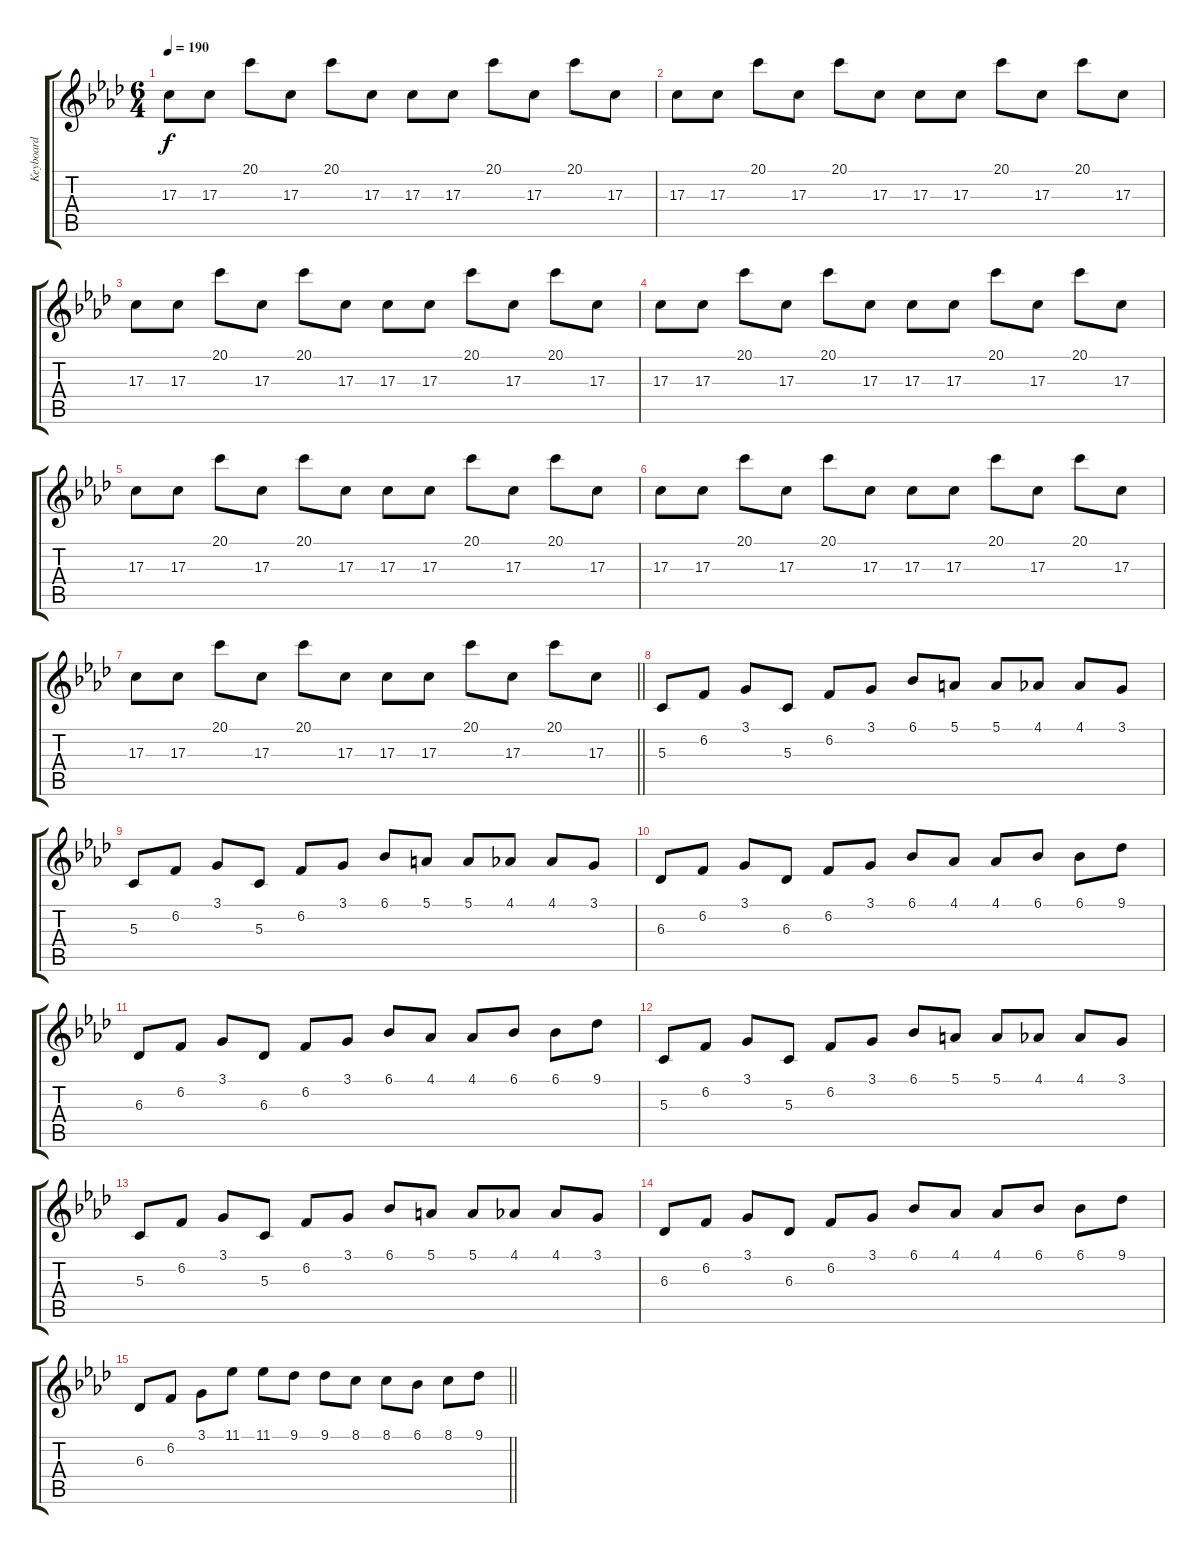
\track ("Keyboard" "Keyboard") {instrument musicbox}
\staff {score tabs}
\tuning (E4 B3 G3 D3 A2 E2) {hide}
\ts (6 4)
\tempo 190
\clef g2
\ks fminor
17.3.8{dy f} 17.3.8 20.1.8 17.3.8 20.1.8 17.3.8 17.3.8 17.3.8 20.1.8 17.3.8 20.1.8 17.3.8 |
17.3.8 17.3.8 20.1.8 17.3.8 20.1.8 17.3.8 17.3.8 17.3.8 20.1.8 17.3.8 20.1.8 17.3.8 |
17.3.8 17.3.8 20.1.8 17.3.8 20.1.8 17.3.8 17.3.8 17.3.8 20.1.8 17.3.8 20.1.8 17.3.8 |
17.3.8 17.3.8 20.1.8 17.3.8 20.1.8 17.3.8 17.3.8 17.3.8 20.1.8 17.3.8 20.1.8 17.3.8 |
17.3.8 17.3.8 20.1.8 17.3.8 20.1.8 17.3.8 17.3.8 17.3.8 20.1.8 17.3.8 20.1.8 17.3.8 |
17.3.8 17.3.8 20.1.8 17.3.8 20.1.8 17.3.8 17.3.8 17.3.8 20.1.8 17.3.8 20.1.8 17.3.8 |
\barLineRight lightlight
17.3.8 17.3.8 20.1.8 17.3.8 20.1.8 17.3.8 17.3.8 17.3.8 20.1.8 17.3.8 20.1.8 17.3.8 |
5.3.8 6.2.8 3.1.8 5.3.8 6.2.8 3.1.8 6.1.8 5.1.8 5.1.8 4.1.8 4.1.8 3.1.8 |
5.3.8 6.2.8 3.1.8 5.3.8 6.2.8 3.1.8 6.1.8 5.1.8 5.1.8 4.1.8 4.1.8 3.1.8 |
6.3.8 6.2.8 3.1.8 6.3.8 6.2.8 3.1.8 6.1.8 4.1.8 4.1.8 6.1.8 6.1.8 9.1.8 |
6.3.8 6.2.8 3.1.8 6.3.8 6.2.8 3.1.8 6.1.8 4.1.8 4.1.8 6.1.8 6.1.8 9.1.8 |
5.3.8 6.2.8 3.1.8 5.3.8 6.2.8 3.1.8 6.1.8 5.1.8 5.1.8 4.1.8 4.1.8 3.1.8 |
5.3.8 6.2.8 3.1.8 5.3.8 6.2.8 3.1.8 6.1.8 5.1.8 5.1.8 4.1.8 4.1.8 3.1.8 |
6.3.8 6.2.8 3.1.8 6.3.8 6.2.8 3.1.8 6.1.8 4.1.8 4.1.8 6.1.8 6.1.8 9.1.8 |
\barLineRight lightlight
6.3.8 6.2.8 3.1.8 11.1.8 11.1.8 9.1.8 9.1.8 8.1.8 8.1.8 6.1.8 8.1.8 9.1.8
